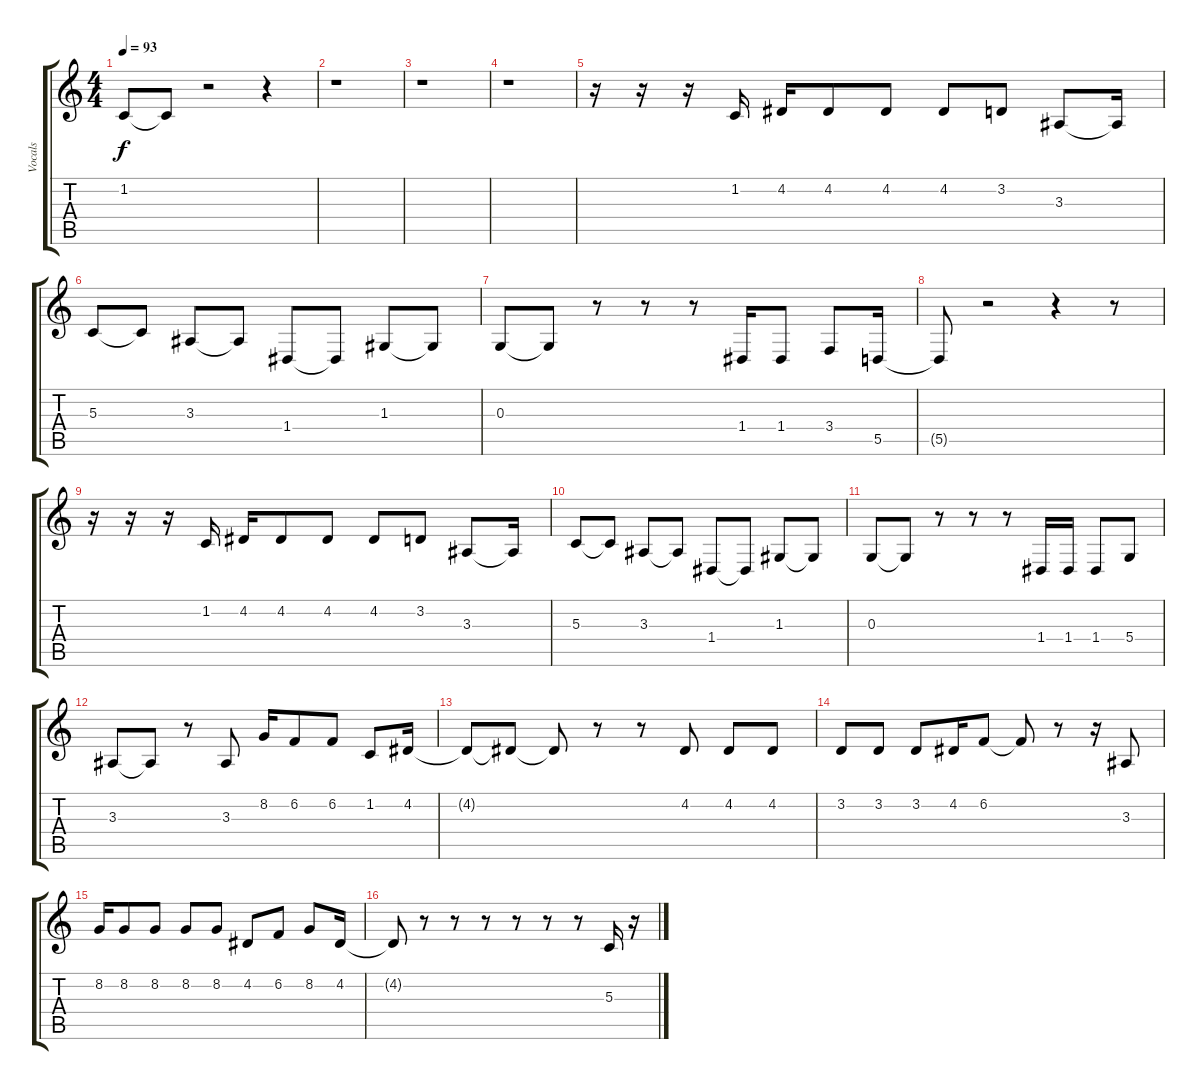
\track ("Vocals" "Vocals") {instrument altosax}
\staff {score tabs}
\tuning (E4 B3 G3 D3 A2 E2) {hide}
\ts (4 4)
\tempo 93
\clef g2
\ks c
1.2.8{dy f} 1.2{t}.8 r.2 r.4 |
r.1 |
r.1 |
r.1 |
r.16 r.16 r.16 1.2.16 4.2.16 4.2.8 4.2.8 4.2.8 3.2.8 3.3.8 3.3{t}.16 |
5.3.8 5.3{t}.8 3.3.8 3.3{t}.8 1.4.8 1.4{t}.8 1.3.8 1.3{t}.8 |
0.3.8 0.3{t}.8 r.8 r.8 r.8 1.4.16 1.4.8 3.4.8 5.5.16 |
5.5{t}.8 r.2 r.4 r.8 |
r.16 r.16 r.16 1.2.16 4.2.16 4.2.8 4.2.8 4.2.8 3.2.8 3.3.8 3.3{t}.16 |
5.3.8 5.3{t}.8 3.3.8 3.3{t}.8 1.4.8 1.4{t}.8 1.3.8 1.3{t}.8 |
0.3.8 0.3{t}.8 r.8 r.8 r.8 1.4.16 1.4.16 1.4.8 5.4.8 |
3.3.8 3.3{t}.8 r.8 3.3.8 8.2.16 6.2.8 6.2.8 1.2.8 4.2.16 |
4.2{t}.8 4.2{t}.8 4.2{t}.8 r.8 r.8 4.2.8 4.2.8 4.2.8 |
3.2.8 3.2.8 3.2.8 4.2.16 6.2.8 6.2{t}.8 r.8 r.16 3.3.8 |
8.2.16 8.2.8 8.2.8 8.2.8 8.2.8 4.2.8 6.2.8 8.2.8 4.2.16 |
4.2{t}.8 r.8 r.8 r.8 r.8 r.8 r.8 5.3.16 r.16
